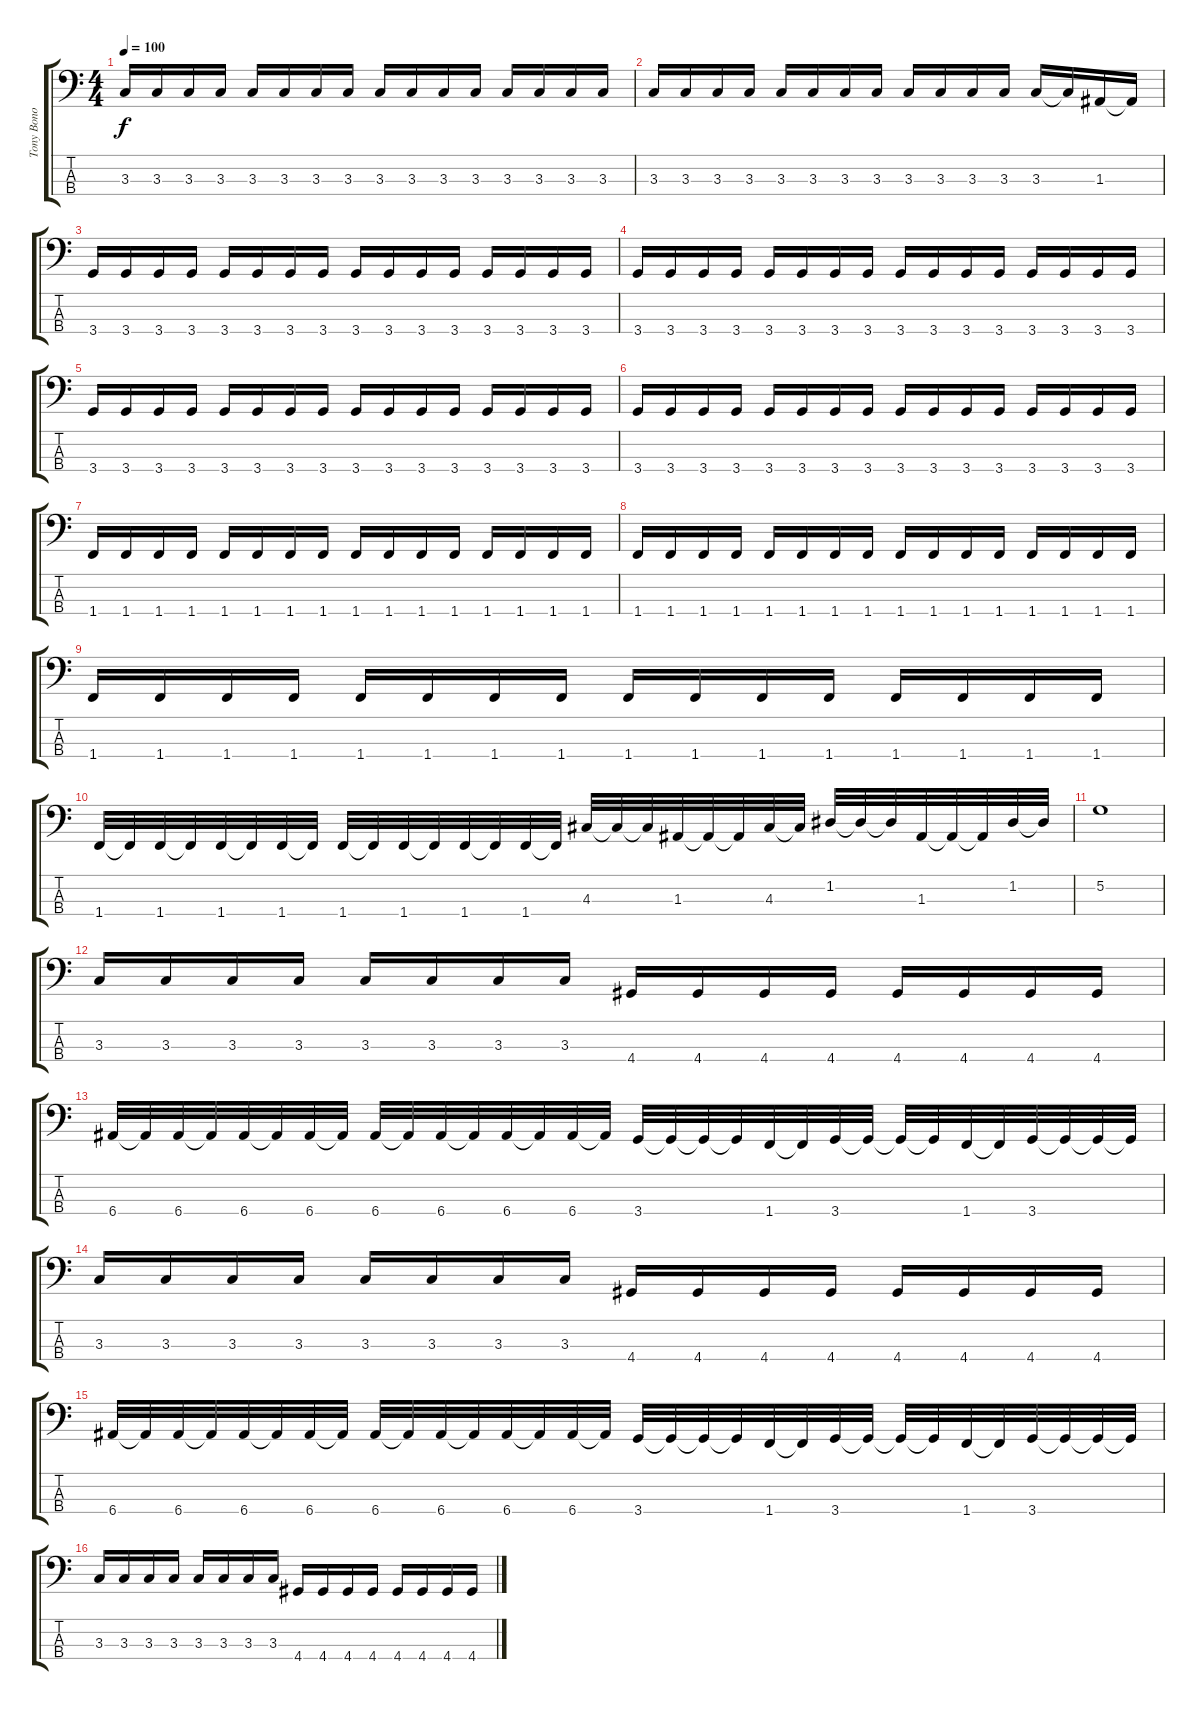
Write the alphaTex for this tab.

\track ("Tony Bono" "Tony Bono") {instrument electricbasspick}
\staff {score tabs}
\tuning (G2 D2 A1 E1) {hide}
\ts (4 4)
\tempo 100
\clef f4
\ks c
3.3.16{dy f} 3.3.16 3.3.16 3.3.16 3.3.16 3.3.16 3.3.16 3.3.16 3.3.16 3.3.16 3.3.16 3.3.16 3.3.16 3.3.16 3.3.16 3.3.16 |
3.3.16 3.3.16 3.3.16 3.3.16 3.3.16 3.3.16 3.3.16 3.3.16 3.3.16 3.3.16 3.3.16 3.3.16 3.3.16 3.3{t}.16 1.3.16 1.3{t}.16 |
3.4.16 3.4.16 3.4.16 3.4.16 3.4.16 3.4.16 3.4.16 3.4.16 3.4.16 3.4.16 3.4.16 3.4.16 3.4.16 3.4.16 3.4.16 3.4.16 |
3.4.16 3.4.16 3.4.16 3.4.16 3.4.16 3.4.16 3.4.16 3.4.16 3.4.16 3.4.16 3.4.16 3.4.16 3.4.16 3.4.16 3.4.16 3.4.16 |
3.4.16 3.4.16 3.4.16 3.4.16 3.4.16 3.4.16 3.4.16 3.4.16 3.4.16 3.4.16 3.4.16 3.4.16 3.4.16 3.4.16 3.4.16 3.4.16 |
3.4.16 3.4.16 3.4.16 3.4.16 3.4.16 3.4.16 3.4.16 3.4.16 3.4.16 3.4.16 3.4.16 3.4.16 3.4.16 3.4.16 3.4.16 3.4.16 |
1.4.16 1.4.16 1.4.16 1.4.16 1.4.16 1.4.16 1.4.16 1.4.16 1.4.16 1.4.16 1.4.16 1.4.16 1.4.16 1.4.16 1.4.16 1.4.16 |
1.4.16 1.4.16 1.4.16 1.4.16 1.4.16 1.4.16 1.4.16 1.4.16 1.4.16 1.4.16 1.4.16 1.4.16 1.4.16 1.4.16 1.4.16 1.4.16 |
1.4.16 1.4.16 1.4.16 1.4.16 1.4.16 1.4.16 1.4.16 1.4.16 1.4.16 1.4.16 1.4.16 1.4.16 1.4.16 1.4.16 1.4.16 1.4.16 |
1.4.32 1.4{t}.32 1.4.32 1.4{t}.32 1.4.32 1.4{t}.32 1.4.32 1.4{t}.32 1.4.32 1.4{t}.32 1.4.32 1.4{t}.32 1.4.32 1.4{t}.32 1.4.32 1.4{t}.32 4.3.32 4.3{t}.32 4.3{t}.32 1.3.32 1.3{t}.32 1.3{t}.32 4.3.32 4.3{t}.32 1.2.32 1.2{t}.32 1.2{t}.32 1.3.32 1.3{t}.32 1.3{t}.32 1.2.32 1.2{t}.32 |
5.2.1 |
3.3.16 3.3.16 3.3.16 3.3.16 3.3.16 3.3.16 3.3.16 3.3.16 4.4.16 4.4.16 4.4.16 4.4.16 4.4.16 4.4.16 4.4.16 4.4.16 |
6.4.32 6.4{t}.32 6.4.32 6.4{t}.32 6.4.32 6.4{t}.32 6.4.32 6.4{t}.32 6.4.32 6.4{t}.32 6.4.32 6.4{t}.32 6.4.32 6.4{t}.32 6.4.32 6.4{t}.32 3.4.32 3.4{t}.32 3.4{t}.32 3.4{t}.32 1.4.32 1.4{t}.32 3.4.32 3.4{t}.32 3.4{t}.32 3.4{t}.32 1.4.32 1.4{t}.32 3.4.32 3.4{t}.32 3.4{t}.32 3.4{t}.32 |
3.3.16 3.3.16 3.3.16 3.3.16 3.3.16 3.3.16 3.3.16 3.3.16 4.4.16 4.4.16 4.4.16 4.4.16 4.4.16 4.4.16 4.4.16 4.4.16 |
6.4.32 6.4{t}.32 6.4.32 6.4{t}.32 6.4.32 6.4{t}.32 6.4.32 6.4{t}.32 6.4.32 6.4{t}.32 6.4.32 6.4{t}.32 6.4.32 6.4{t}.32 6.4.32 6.4{t}.32 3.4.32 3.4{t}.32 3.4{t}.32 3.4{t}.32 1.4.32 1.4{t}.32 3.4.32 3.4{t}.32 3.4{t}.32 3.4{t}.32 1.4.32 1.4{t}.32 3.4.32 3.4{t}.32 3.4{t}.32 3.4{t}.32 |
3.3.16 3.3.16 3.3.16 3.3.16 3.3.16 3.3.16 3.3.16 3.3.16 4.4.16 4.4.16 4.4.16 4.4.16 4.4.16 4.4.16 4.4.16 4.4.16
